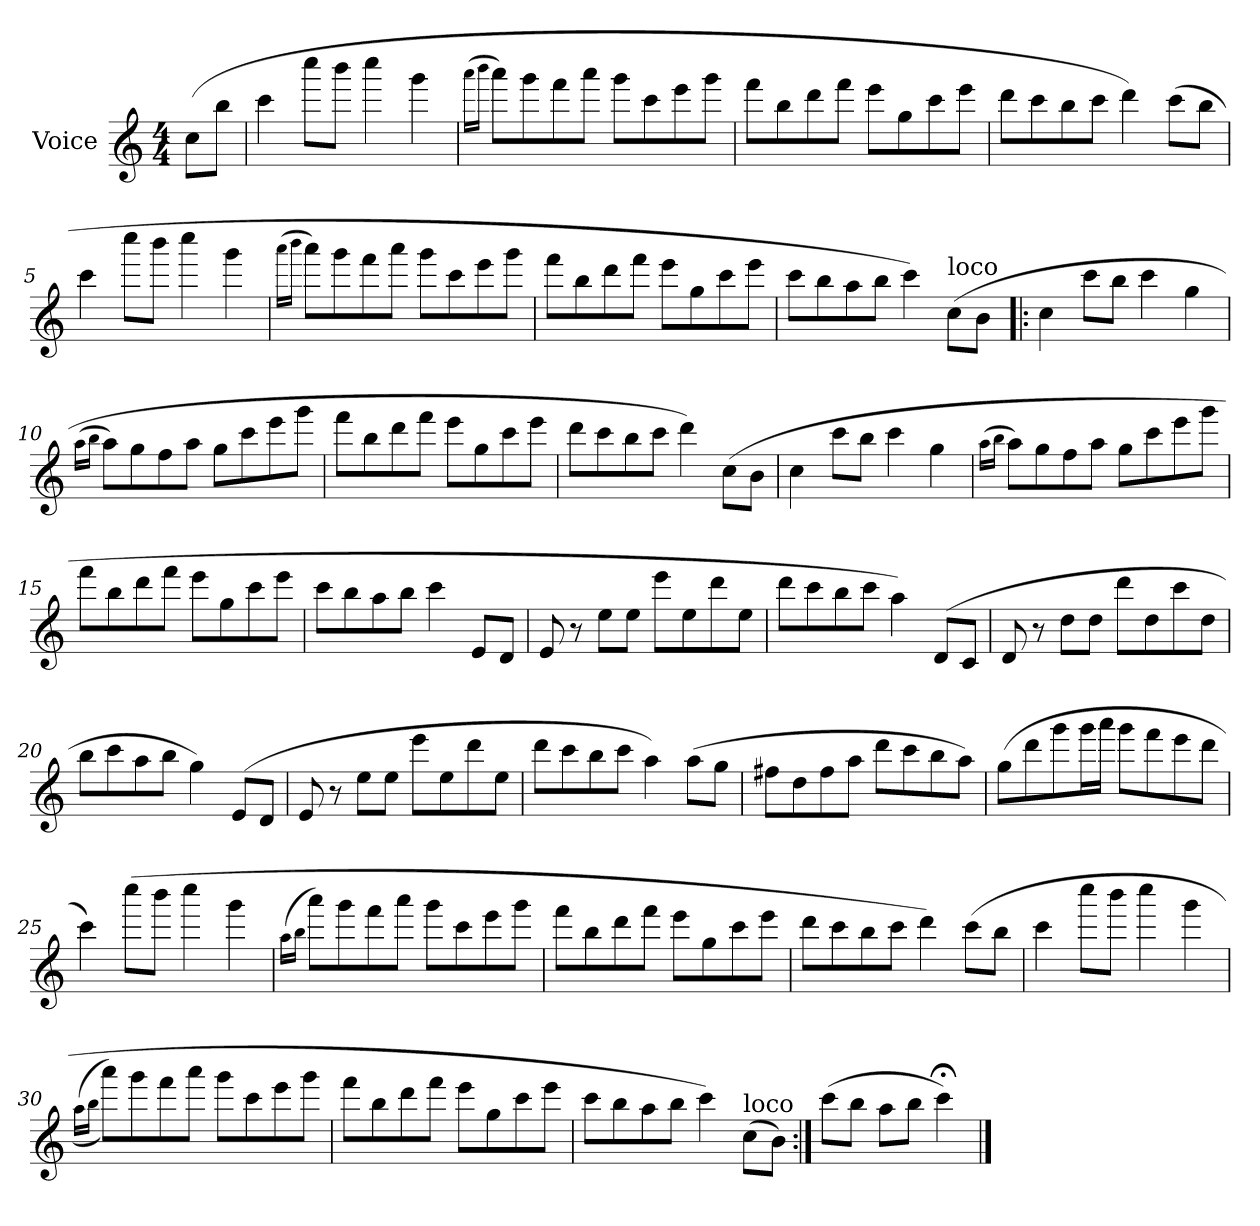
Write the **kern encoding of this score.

**kern
*part1
*staff1
*I"Voice
*I'Vo.
*clefG2
*k[]
*C:
*M4/4
=
(8cc\L
8bb\J
=1
4ccc\
8cccc\L
8bbb\J
4cccc\
4ggg\
=2
(16qaaa\LL
16qbbb\JJ
8aaa\L)
8ggg\
8fff\
8aaa\J
8ggg\L
8ccc\
8eee\
8ggg\J
=3
8fff\L
8bb\
8ddd\
8fff\J
8eee\L
8gg\
8ccc\
8eee\J
=4
8ddd\L
8ccc\
8bb\
8ccc\J
4ddd\)
(8ccc\L
8bb\J
=5
4ccc\
8cccc\L
8bbb\J
4cccc\
4ggg\
!!LO:LB:g=z
=6
(16qaaa\LL
16qbbb\JJ
8aaa\L)
8ggg\
8fff\
8aaa\J
8ggg\L
8ccc\
8eee\
8ggg\J
=7
8fff\L
8bb\
8ddd\
8fff\J
8eee\L
8gg\
8ccc\
8eee\J
=8
8ccc\L
8bb\
8aa\
8bb\J
4ccc\)
!LO:TX:a:t=loco
(8cc\L
8b\J
=9!|:
4cc\
8ccc\L
8bb\J
4ccc\
4gg\
=10
(16qaa\LL
16qbb\JJ
8aa\L)
8gg\
8ff\
8aa\J
8gg\L
8ccc\
8eee\
8ggg\J
!!LO:LB:g=z
=11
8fff\L
8bb\
8ddd\
8fff\J
8eee\L
8gg\
8ccc\
8eee\J
=12
8ddd\L
8ccc\
8bb\
8ccc\J
4ddd\)
(8cc\L
8b\J
=13
4cc\
8ccc\L
8bb\J
4ccc\
4gg\
=14
(16qaa\LL
16qbb\JJ
8aa\L)
8gg\
8ff\
8aa\J
8gg\L
8ccc\
8eee\
8ggg\J
=15
8fff\L
8bb\
8ddd\
8fff\J
8eee\L
8gg\
8ccc\
8eee\J
!!LO:LB:g=z
=16
8ccc\L
8bb\
8aa\
8bb\J
4ccc\
8e/L
8d/J
=17
8e/
8r
8ee\L
8ee\J
8eee\L
8ee\
8ddd\
8ee\J
=18
8ddd\L
8ccc\
8bb\
8ccc\J
4aa\)
(8d/L
8c/J
=19
8d/
8r
8dd\L
8dd\J
8ddd\L
8dd\
8ccc\
8dd\J
=20
8bb\L
8ccc\
8aa\
8bb\J
4gg\)
(8e/L
8d/J
!!LO:LB:g=z
=21
8e/
8r
8ee\L
8ee\J
8eee\L
8ee\
8ddd\
8ee\J
=22
8ddd\L
8ccc\
8bb\
8ccc\J
4aa\)
(8aa\L
8gg\J
=23
8ff#X\L
8dd\
8ff#\
8aa\J
8ddd\L
8ccc\
8bb\
8aa\J)
=24
(8gg\L
8ddd\
8ggg\
16ggg\L
16aaa\JJ
8ggg\L
8fff\
8eee\
8ddd\J
=25
4ccc\)
(8cccc\L
8bbb\J
4cccc\
4ggg\
!!LO:LB:g=z
=26
(16qaa\LL
16qbb\JJ
8aaa\L)
8ggg\
8fff\
8aaa\J
8ggg\L
8ccc\
8eee\
8ggg\J
=27
8fff\L
8bb\
8ddd\
8fff\J
8eee\L
8gg\
8ccc\
8eee\J
=28
8ddd\L
8ccc\
8bb\
8ccc\J
4ddd\)
(8ccc\L
8bb\J
=29
4ccc\
8cccc\L
8bbb\J
4cccc\
4ggg\
=30
((16qaa\LL
16qbb\JJ
8aaa\L))
8ggg\
8fff\
8aaa\J
8ggg\L
8ccc\
8eee\
8ggg\J
!!LO:LB:g=z
=31
8fff\L
8bb\
8ddd\
8fff\J
8eee\L
8gg\
8ccc\
8eee\J
=32
8ccc\L
8bb\
8aa\
8bb\J
4ccc\)
!LO:TX:a:t=loco
(8cc\L
8b\J)
=33:|!
(8ccc\L
8bb\J
8aa\L
8bb\J
4ccc;<\)
==
*-
